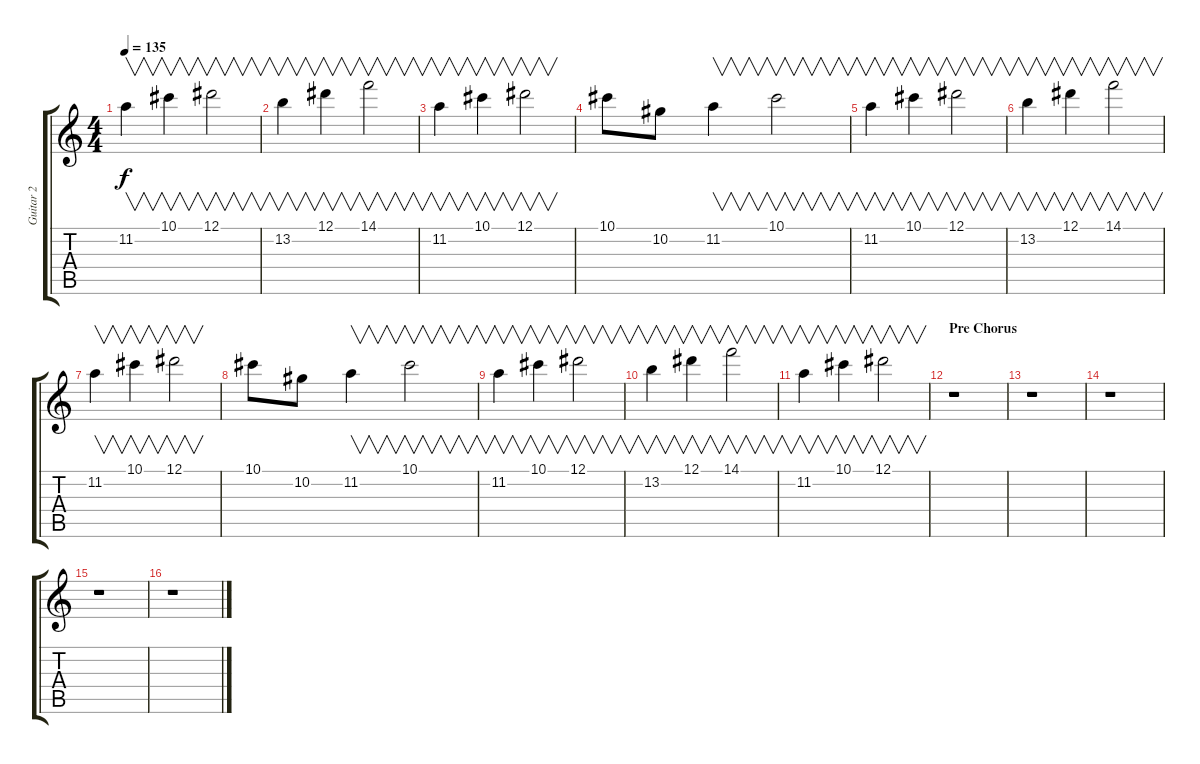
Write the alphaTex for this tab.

\track ("Guitar 2" "Guitar 2") {instrument distortionguitar}
\staff {score tabs}
\tuning (Eb4 Bb3 Gb3 Db3 Ab2 Eb2) {hide}
\ts (4 4)
\tempo 135
\clef g2
\ks c
11.2.4{v dy f} 10.1.4{v} 12.1.2{v} |
13.2.4{v} 12.1.4{v} 14.1.2{v} |
11.2.4{v} 10.1.4{v} 12.1.2{v} |
10.1.8 10.2.8 11.2.4{v} 10.1.2{v} |
11.2.4{v} 10.1.4{v} 12.1.2{v} |
13.2.4{v} 12.1.4{v} 14.1.2{v} |
11.2.4{v} 10.1.4{v} 12.1.2{v} |
10.1.8 10.2.8 11.2.4{v} 10.1.2{v} |
11.2.4{v} 10.1.4{v} 12.1.2{v} |
13.2.4{v} 12.1.4{v} 14.1.2{v} |
11.2.4{v} 10.1.4{v} 12.1.2{v} |
\section ("" "Pre Chorus")
r.1 |
r.1 |
r.1 |
r.1 |
r.1
